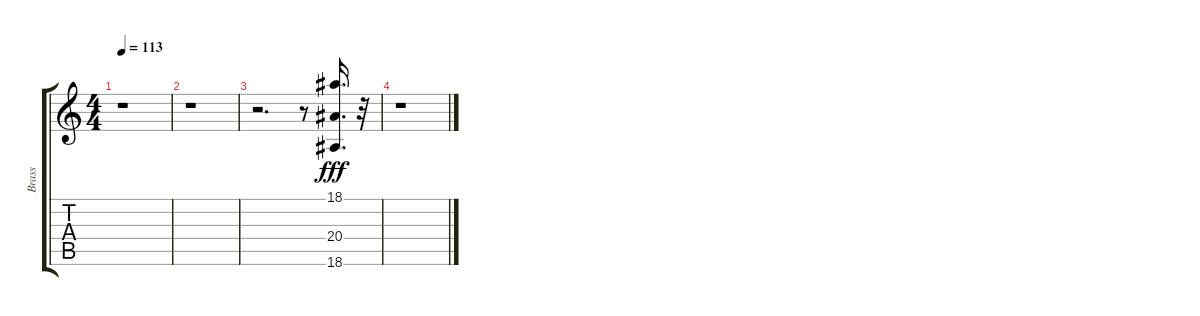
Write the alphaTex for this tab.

\track ("Brass" "Brass") {instrument brasssection}
\staff {score tabs}
\tuning (E4 B3 G3 D3 A2 E2) {hide}
\ts (4 4)
\tempo 113
\clef g2
\ks c
r.1{dy fff} |
r.1 |
r.2{d} r.8 (18.1 20.4 18.6).16{d} r.32 |
r.1
